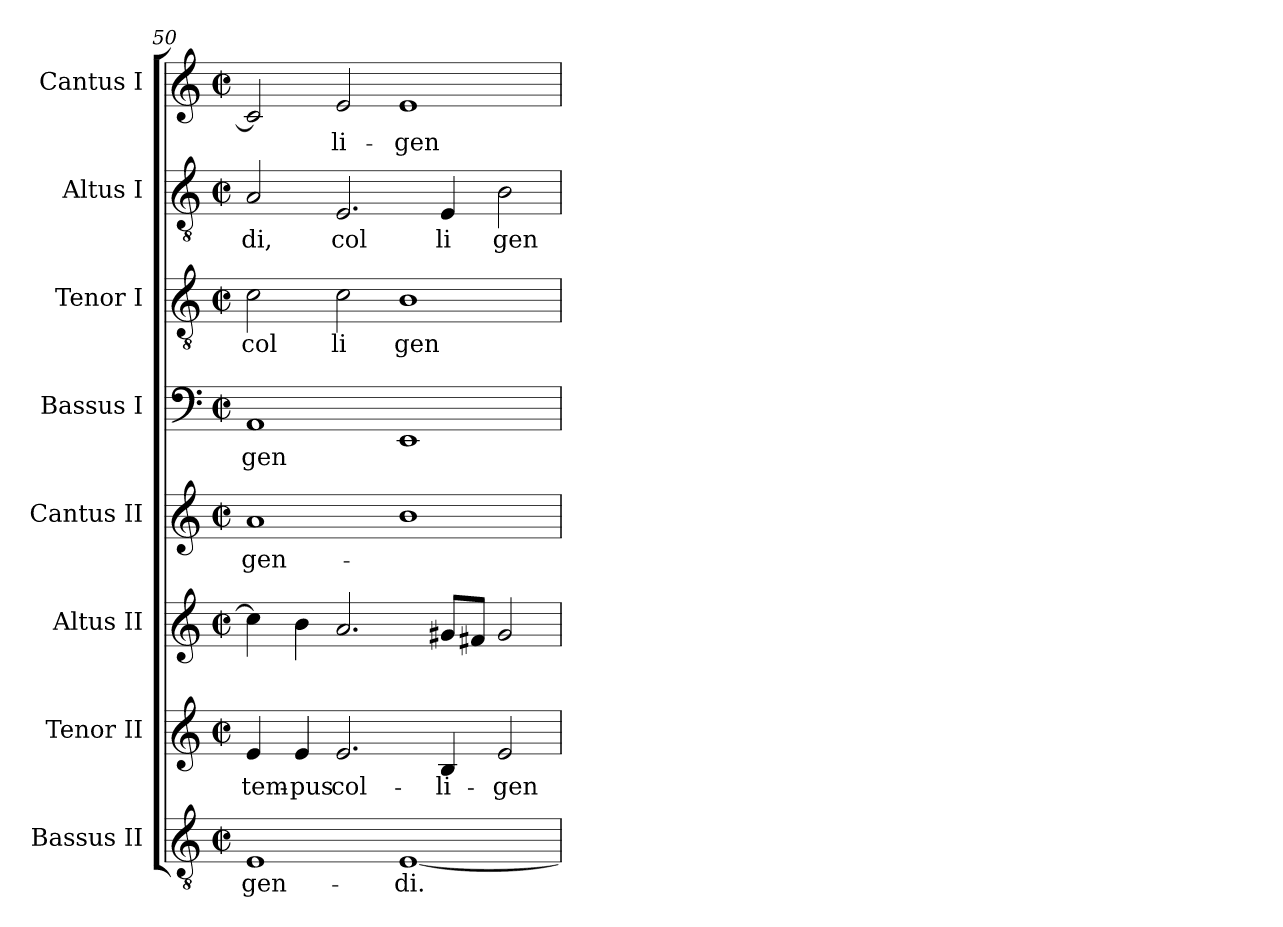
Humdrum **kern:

**kern	**text	**kern	**text	**kern	**kern	**text	**kern	**text	**kern	**text	**kern	**text	**kern	**text
*part8	*part8	*part7	*part7	*part6	*part5	*part5	*part4	*part4	*part3	*part3	*part2	*part2	*part1	*part1
*staff8	*staff8	*staff7	*staff7	*staff6	*staff5	*staff5	*staff4	*staff4	*staff3	*staff3	*staff2	*staff2	*staff1	*staff1
*I"Bassus II	*	*I"Tenor II	*	*I"Altus II	*I"Cantus II	*	*I"Bassus I	*	*I"Tenor I	*	*I"Altus I	*	*I"Cantus I	*
*clefGv2	*	*clefG2	*	*clefG2	*clefG2	*	*clefF4	*	*clefGv2	*	*clefGv2	*	*clefG2	*
*	*	*	*	*	*k[]	*	*	*	*	*	*	*	*	*
*	*	*	*	*	*C:	*	*	*	*	*	*	*	*	*
*M2/2	*	*M2/2	*	*M2/2	*M2/2	*	*M2/2	*	*M2/2	*	*M2/2	*	*M2/2	*
*met(c|)	*	*met(c|)	*	*met(c|)	*met(c|)	*	*met(c|)	*	*met(c|)	*	*met(c|)	*	*met(c|)	*
=50	=50	=50	=50	=50	=50	=50	=50	=50	=50	=50	=50	=50	=50	=50
!	!LO:LY:b:cj	!	!LO:LY:b:cj	!	!	!LO:LY:b	!	!LO:LY:b	!	!LO:LY:b:cj	!	!LO:LY:b:cj	!	!
1E	-gen-	4e/	tem-	4cc\]	1a	-gen-	1AA	gen	2c\	col	2A/	di,	2c/]	.
!	!	!	!LO:LY:b:cj	!	!	!	!	!	!	!	!	!	!	!
.	.	4e/	-pus	4b\	.	.	.	.	.	.	.	.	.	.
!	!	!	!LO:LY:b:cj	!	!	!	!	!	!	!LO:LY:b:cj	!	!LO:LY:b:cj	!	!LO:LY:b:cj
.	.	2.e/	col-	2.a/	.	.	.	.	2c\	li	2.E/	col	2e/	-li-
!	!LO:LY:b:cj	!	!	!	!	!	!	!	!	!LO:LY:b:cj	!	!	!	!LO:LY:b:cj
[<1E	-di.	.	.	.	1b	.	1EE	.	1B	gen	.	.	1e	-gen-
!	!	!	!LO:LY:b:cj	!	!	!	!	!	!	!	!	!LO:LY:b:cj	!	!
.	.	4B/	-li-	8g#/L	.	.	.	.	.	.	4E/	li	.	.
.	.	.	.	8f#/J	.	.	.	.	.	.	.	.	.	.
!	!	!	!LO:LY:b:cj	!	!	!	!	!	!	!	!	!LO:LY:b:cj	!	!
.	.	2e/	-gen-	2g#/	.	.	.	.	.	.	2B\	gen	.	.
=	=	=	=	=	=	=	=	=	=	=	=	=	=	=
*-	*-	*-	*-	*-	*-	*-	*-	*-	*-	*-	*-	*-	*-	*-
